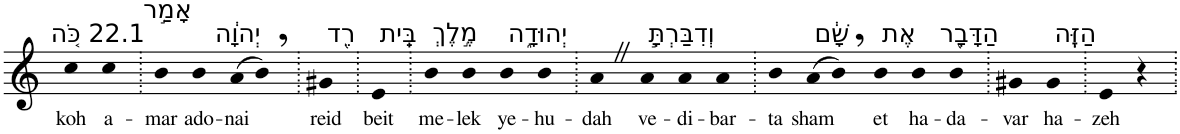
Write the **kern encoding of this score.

**kern	**text
*part1	*part1
*staff1	*staff1
*I"Piano	*
*I'Pno	*
*clefG2	*
*k[]	*
=1	=1
!LO:TX:a:t=22.1 כֹּ֚ה	!
!	!LO:LY:b
4cc	koh
!LO:TX:a:t=אָמַ֣ר	!
!	!LO:LY:b
4cc	a-
=2.	=2.
!	!LO:LY:b
4b	-mar
!LO:TX:a:t=יְהוָ֔ה	!
!	!LO:LY:b
4b	ado-
!	!LO:LY:b
(>8a	-nai
8b,)	.
=3.	=3.
!LO:TX:a:t=רֵ֖ד	!
!	!LO:LY:b
4g#X	reid
=4.	=4.
!LO:TX:a:t=בֵּֽית	!
!	!LO:LY:b
4e	beit
=5.	=5.
!LO:TX:a:t=מֶ֣לֶךְ	!
!	!LO:LY:b
4b	me-
!	!LO:LY:b
4b	-lek
!LO:TX:a:t=יְהוּדָ֑ה	!
!	!LO:LY:b
4b	ye-
!	!LO:LY:b
4b	-hu-
=6.	=6.
!	!LO:LY:b
4aZ	-dah
!LO:TX:a:t=וְדִבַּרְתָּ֣	!
!	!LO:LY:b
4a	ve-
!	!LO:LY:b
4a	-di-
!	!LO:LY:b
4a	-bar-
=7.	=7.
!	!LO:LY:b
4b	-ta
!LO:TX:a:t=שָׁ֔ם	!
!	!LO:LY:b
(>8a	sham
8b,)	.
!LO:TX:a:t=אֶת	!
!	!LO:LY:b
4b	et
!LO:TX:a:t=הַדָּבָ֖ר	!
!	!LO:LY:b
4b	ha-
!	!LO:LY:b
4b	-da-
=8.	=8.
!	!LO:LY:b
4g#X	-var
!LO:TX:a:t=הַזֶּֽה	!
!	!LO:LY:b
4g#	ha-
=9.	=9.
!	!LO:LY:b
4e	-zeh
4r	.
=.	=.
*-	*-
